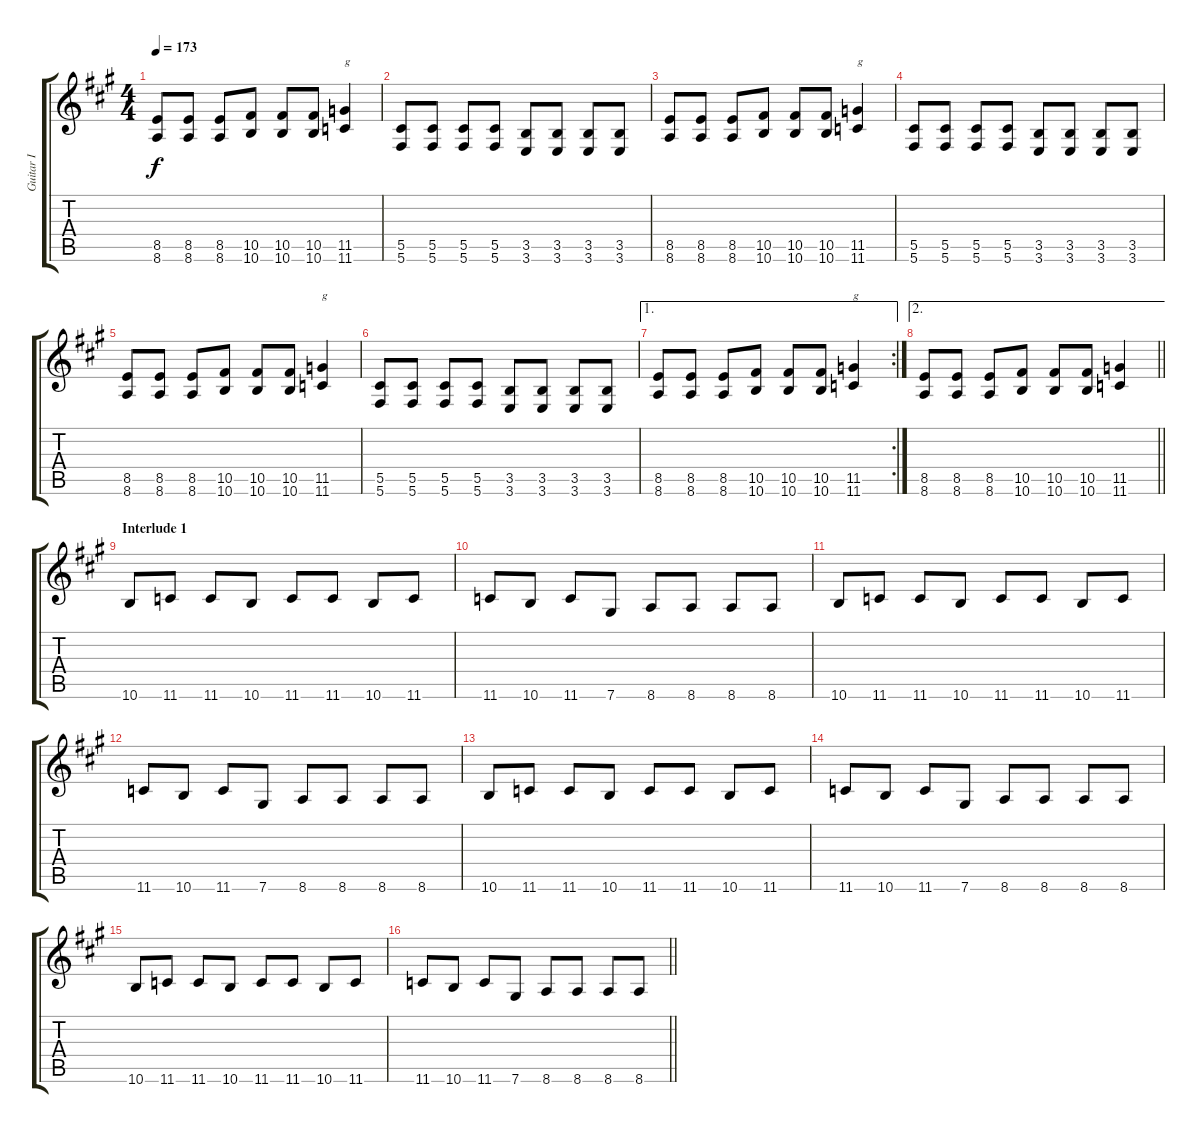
\track ("Guitar I" "Guitar I") {instrument distortionguitar}
\staff {score tabs}
\tuning (Eb4 Bb3 Gb3 Db3 Ab2 Db2) {hide}
\ts (4 4)
\tempo 173
\clef g2
\ks f#minor
(8.5 8.6).8{dy f} (8.5 8.6).8 (8.5 8.6).8 (10.5 10.6).8 (10.5 10.6).8 (10.5 10.6).8 (11.5 11.6).4{txt "g"} |
(5.5 5.6).8 (5.5 5.6).8 (5.5 5.6).8 (5.5 5.6).8 (3.5 3.6).8 (3.5 3.6).8 (3.5 3.6).8 (3.5 3.6).8 |
(8.5 8.6).8 (8.5 8.6).8 (8.5 8.6).8 (10.5 10.6).8 (10.5 10.6).8 (10.5 10.6).8 (11.5 11.6).4{txt "g"} |
(5.5 5.6).8 (5.5 5.6).8 (5.5 5.6).8 (5.5 5.6).8 (3.5 3.6).8 (3.5 3.6).8 (3.5 3.6).8 (3.5 3.6).8 |
(8.5 8.6).8 (8.5 8.6).8 (8.5 8.6).8 (10.5 10.6).8 (10.5 10.6).8 (10.5 10.6).8 (11.5 11.6).4{txt "g"} |
(5.5 5.6).8 (5.5 5.6).8 (5.5 5.6).8 (5.5 5.6).8 (3.5 3.6).8 (3.5 3.6).8 (3.5 3.6).8 (3.5 3.6).8 |
\ae 1
\rc 2
(8.5 8.6).8 (8.5 8.6).8 (8.5 8.6).8 (10.5 10.6).8 (10.5 10.6).8 (10.5 10.6).8 (11.5 11.6).4{txt "g"} |
\ae 2
\barLineRight lightlight
(8.5 8.6).8 (8.5 8.6).8 (8.5 8.6).8 (10.5 10.6).8 (10.5 10.6).8 (10.5 10.6).8 (11.5 11.6).4 |
\section ("" "Interlude 1")
10.6.8 11.6.8 11.6.8 10.6.8 11.6.8 11.6.8 10.6.8 11.6.8 |
11.6.8 10.6.8 11.6.8 7.6.8 8.6.8 8.6.8 8.6.8 8.6.8 |
10.6.8 11.6.8 11.6.8 10.6.8 11.6.8 11.6.8 10.6.8 11.6.8 |
11.6.8 10.6.8 11.6.8 7.6.8 8.6.8 8.6.8 8.6.8 8.6.8 |
10.6.8 11.6.8 11.6.8 10.6.8 11.6.8 11.6.8 10.6.8 11.6.8 |
11.6.8 10.6.8 11.6.8 7.6.8 8.6.8 8.6.8 8.6.8 8.6.8 |
10.6.8 11.6.8 11.6.8 10.6.8 11.6.8 11.6.8 10.6.8 11.6.8 |
\barLineRight lightlight
11.6.8 10.6.8 11.6.8 7.6.8 8.6.8 8.6.8 8.6.8 8.6.8
